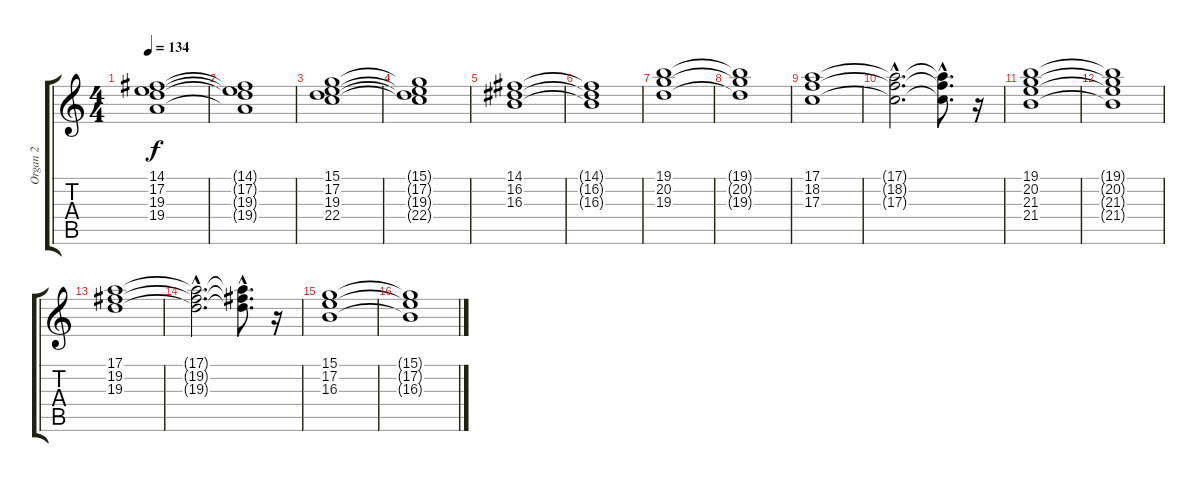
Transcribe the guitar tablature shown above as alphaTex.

\track ("Organ 2" "Organ 2") {instrument percussiveorgan}
\staff {score tabs}
\tuning (E4 B3 G3 D3 A2 E2) {hide}
\ts (4 4)
\tempo 134
\clef g2
\ks c
(14.1 17.2 19.3 19.4).1{dy f} |
(14.1{t} 17.2{t} 19.3{t} 19.4{t}).1 |
(15.1 17.2 19.3 22.4).1 |
(15.1{t} 17.2{t} 19.3{t} 22.4{t}).1 |
(14.1 16.2 16.3).1 |
(14.1{t} 16.2{t} 16.3{t}).1 |
(19.1 20.2 19.3).1 |
(19.1{t} 20.2{t} 19.3{t}).1 |
(17.1 18.2 17.3).1 |
(17.1{hac t} 18.2{hac t} 17.3{hac t}).2{d} (17.1{hac t} 18.2{hac t} 17.3{hac t}).8{d} r.16 |
(19.1 20.2 21.3 21.4).1 |
(19.1{t} 20.2{t} 21.3{t} 21.4{t}).1 |
(17.1 19.2 19.3).1 |
(17.1{hac t} 19.2{hac t} 19.3{hac t}).2{d} (17.1{hac t} 19.2{hac t} 19.3{hac t}).8{d} r.16 |
(15.1 17.2 16.3).1 |
(15.1{t} 17.2{t} 16.3{t}).1
